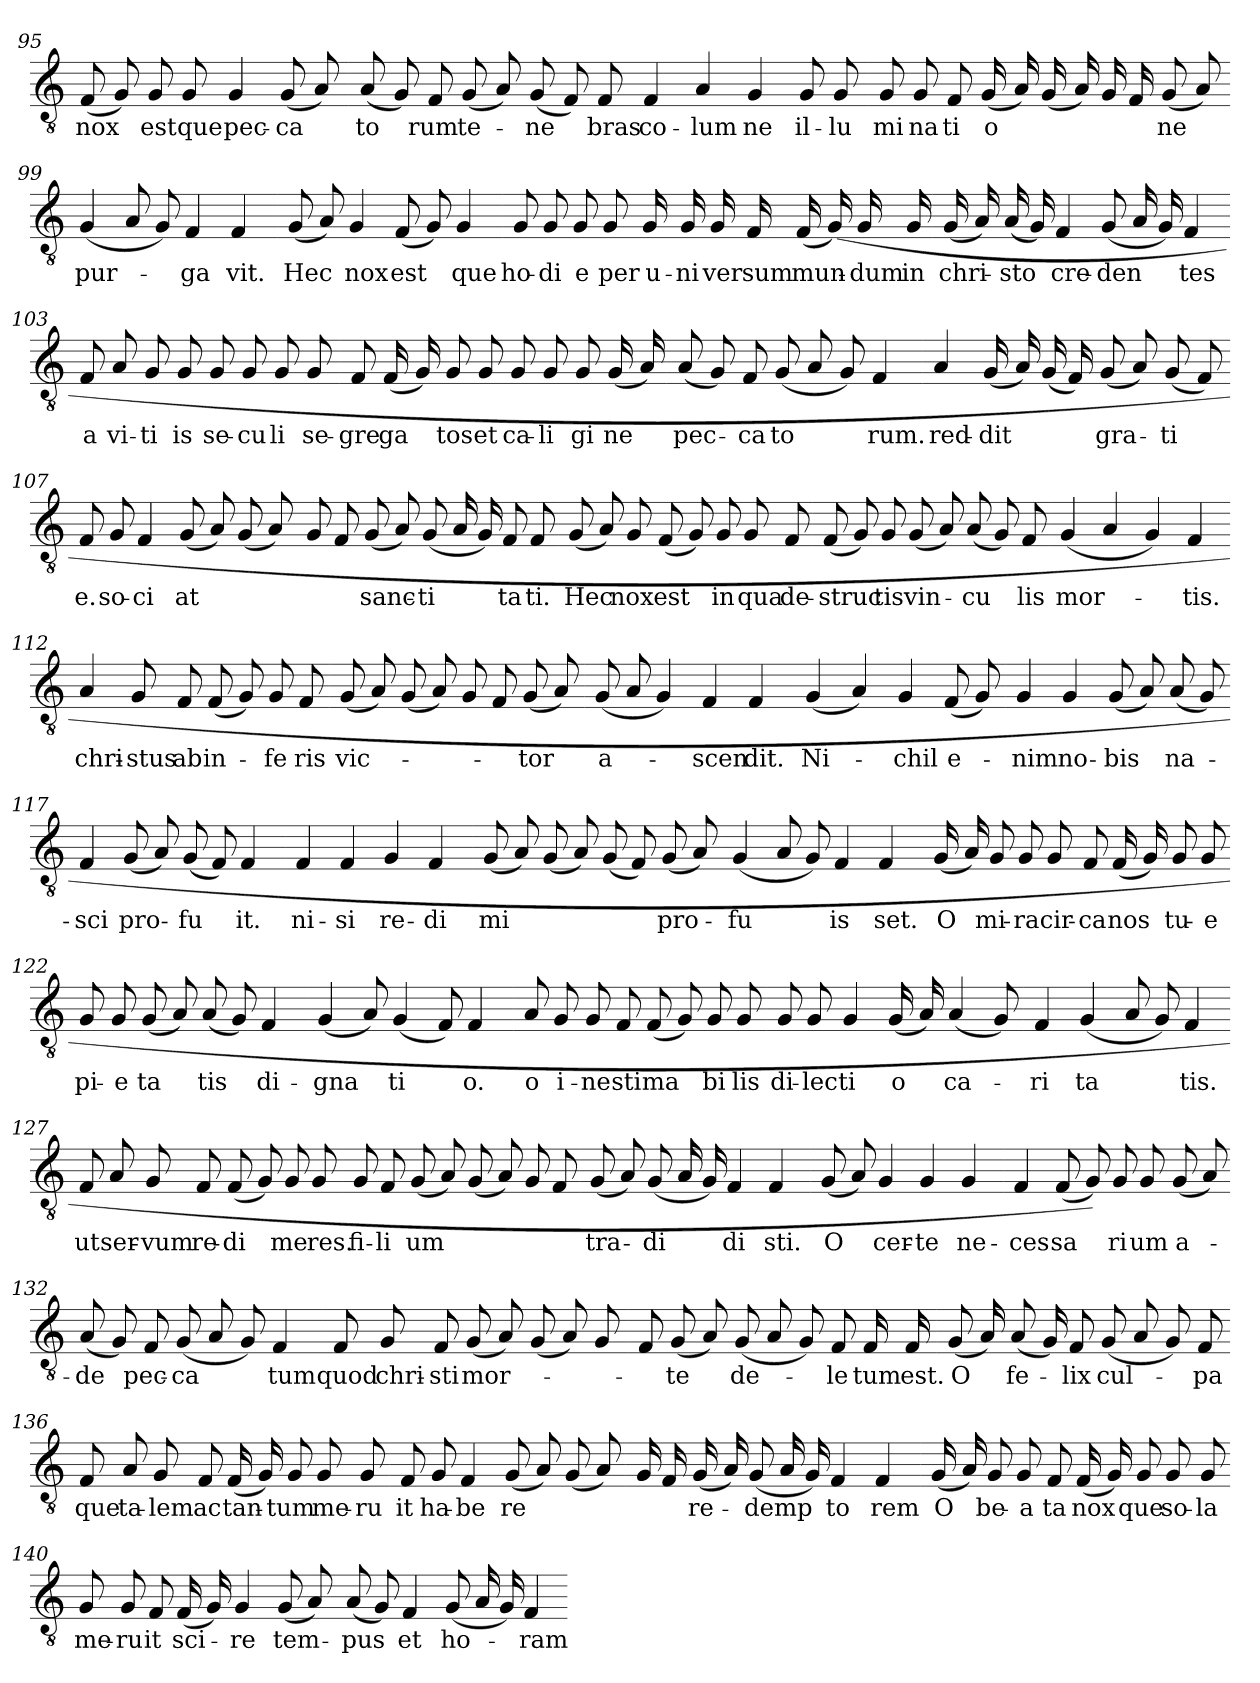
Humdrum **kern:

**kern	**text
*part1	*part1
*staff1	*staff1
*clefGv2	*
*k[]	*
=95	=95
(8F	nox
8G)	.
8G	est
8G	que
4G	pec-
(8G	ca
8A)	.
=96-	=96-
(8A	to
8G)	.
8F	-rum
(8G	te-
8A)	.
(8G	ne
8F)	.
8F	-bras
=97-	=97-
4F	co-
4A	lum
4G	-ne
8G	il-
8G	lu
=98-	=98-
8G	mi
8G	na
8F	ti
(16G	o
16A)	.
(16G	.
16A)	.
16G	.
16F	.
(8G	-ne
8A)	.
=99-	=99-
(4G	pur-
8A	.
8G)	.
4F	ga
4F	-vit.
=100-	=100-
(8G	Hec
8A)	.
4G	nox
(8F	est
8G)	.
4G	que
=101-	=101-
8G	ho-
8G	di
8G	-e
8G	per
16G	u-
16G	ni
16G	ver
16F	-sum
(16F	mun-
(16G)	.
16G	-dum
16G	in
=102-	=102-
(16G	chri-
16A)	.
(16A	-sto
16G)	.
4F	cre-
(8G	den
16A	.
16G)	.
4F	-tes
=103-	=103-
8F	a
8A	vi-
8G	ti
8G	-is
8G	se-
8G	cu
8G	-li
8G	se-
=104-	=104-
8F	gre
(16F	ga
16G)	.
8G	-tos
8G	et
8G	ca-
8G	li
8G	gi
(16G	-ne
16A)	.
=105-	=105-
(8A	pec-
8G)	.
8F	ca
(8G	to
8A	.
8G)	.
4F	-rum.
=106-	=106-
4A	red-
(16G	-dit
16A)	.
(16G	.
16F)	.
(8G	gra-
8A)	.
(8G	ti
8F)	.
=107-	=107-
8F	-e.
8G	so-
4F	ci
(8G	-at
8A)	.
(8G	.
8A)	.
=108-	=108-
8G	.
8F	.
(8G	sanc-
8A)	.
(8G	ti
16A	.
16G)	.
8F	ta
8F	-ti.
=109-	=109-
(8G	Hec
8A)	.
8G	nox
(8F	est
8G)	.
8G	in
8G	qua
8F	de-
=110-	=110-
(8F	struc
8G)	.
8G	-tis
(8G	vin-
8A)	.
(8A	cu
8G)	.
8F	-lis
=111-	=111-
(4G	mor-
4A	.
4G)	.
4F	-tis.
=112-	=112-
4A	chri-
8G	-stus
8F	ab
(8F	in-
8G)	.
8G	fe
8F	-ris
=113-	=113-
(8G	vic-
8A)	.
(8G	.
8A)	.
8G	.
8F	.
(8G	-tor
8A)	.
=114-	=114-
(8G	a-
8A	.
4G)	.
4F	scen
4F	-dit.
=115-	=115-
(4G	Ni-
4A)	.
4G	-chil
(8F	e-
8G)	.
=116-	=116-
4G	-nim
4G	no-
(8G	-bis
8A)	.
(8A	na-
8G)	.
=117-	=117-
4F	-sci
(8G	pro-
8A)	.
(8G	fu
8F)	.
4F	-it.
=118-	=118-
4F	ni-
4F	-si
4G	re-
4F	di
=119-	=119-
(8G	-mi
8A)	.
(8G	.
8A)	.
(8G	.
8F)	.
(8G	pro-
8A)	.
=120-	=120-
(4G	fu
8A	.
8G)	.
4F	is
4F	-set.
=121-	=121-
(16G	O
16A)	.
8G	mi-
8G	-ra
8G	cir-
8F	-ca
(16F	nos
16G)	.
8G	tu-
8G	-e
=122-	=122-
8G	pi-
8G	e
(8G	ta
8A)	.
(8A	-tis
8G)	.
4F	di-
=123-	=123-
(4G	gna
8A)	.
(4G	ti
8F)	.
4F	-o.
=124-	=124-
8A	o
8G	i-
8G	ne
8F	sti
(8F	ma
8G)	.
8G	bi
8G	-lis
=125-	=125-
8G	di-
8G	lec
4G	ti
(16G	-o
16A)	.
(4A	ca-
8G)	.
=126-	=126-
4F	ri
(4G	ta
8A	.
8G)	.
4F	-tis.
=127-	=127-
8F	ut
8A	ser-
8G	-vum
8F	re-
(8F	di
8G)	.
8G	me
8G	-res.
=128-	=128-
8G	fi-
8F	li
(8G	-um
8A)	.
(8G	.
8A)	.
8G	.
8F	.
=129-	=129-
(8G	tra-
8A)	.
(8G	di
16A	.
16G)	.
4F	di
4F	-sti.
=130-	=130-
(8G	O
8A)	.
4G	cer-
4G	-te
4G	ne-
=131-	=131-
4F	ces
(8F	sa
8G))	.
8G	ri
8G	-um
(8G	a-
8A)	.
=132-	=132-
(8A	-de
8G)	.
8F	pec-
(8G	ca
8A	.
8G)	.
4F	-tum
=133-	=133-
8F	quod
8G	chri-
8F	-sti
(8G	mor-
8A)	.
(8G	.
8A)	.
8G	.
=134-	=134-
8F	.
(8G	-te
8A)	.
(8G	de-
8A	.
8G)	.
8F	le
16F	-tum
16F	est.
=135-	=135-
(8G	O
16A)	.
(8A	fe-
16G)	.
8F	-lix
(8G	cul-
8A	.
8G)	.
8F	-pa
=136-	=136-
8F	que
8A	ta-
8G	-lem
8F	ac
(16F	tan-
16G)	.
8G	-tum
8G	me-
8G	ru
=137-	=137-
8F	-it
8G	ha-
4F	be
(8G	-re
8A)	.
(8G	.
8A)	.
=138-	=138-
16G	.
16F	.
(16G	re-
16A)	.
(8G	demp
16A	.
16G)	.
4F	to
4F	-rem
=139-	=139-
(16G	O
16A)	.
8G	be-
8G	a
8F	-ta
(16F	nox
16G)	.
8G	que
8G	so-
8G	-la
=140-	=140-
8G	me-
8G	ru
8F	-it
(16F	sci-
16G)	.
4G	-re
(8G	tem-
8A)	.
=141-	=141-
(8A	-pus
8G)	.
4F	et
(8G	ho-
16A	.
16G)	.
4F	-ram
=-	=-
*-	*-
